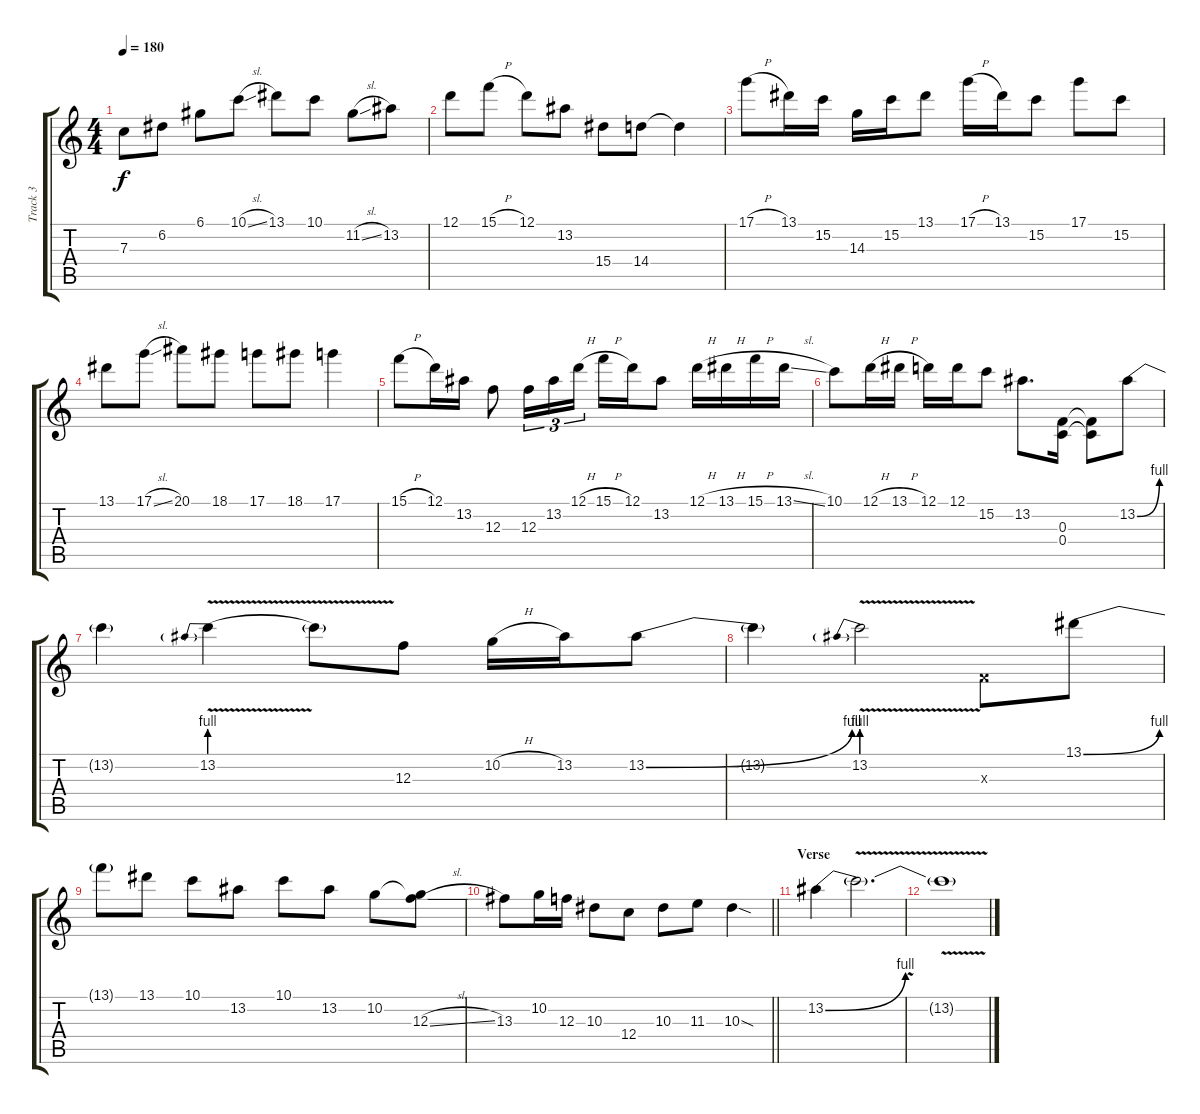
\track ("Track 3" "Track 3") {instrument distortionguitar}
\staff {score tabs}
\tuning (D4 A3 F3 C3 G2 C2) {hide}
\ts (4 4)
\tempo 180
\clef g2
\ks c
7.3{t}.8{dy f} 6.2.8 6.1.8 10.1{sl}.8 13.1.8 10.1.8 11.2{sl}.8 13.2.8 |
12.1.8 15.1{h}.8 12.1.8 13.2.8 15.4.8 14.4.8 14.4{t}.4 |
17.1{h}.8 13.1.16 15.2.16 14.3.16 15.2.16 13.1.8 17.1{h}.16 13.1.16 15.2.8 17.1.8 15.2.8 |
13.1.8 17.1{sl}.8 20.1.8 18.1.8 17.1.8 18.1.8 17.1.4 |
15.1{h}.8 12.1.16 13.2.16 12.3.8 12.3.16{tu (3 2)} 13.2.16{tu (3 2)} 12.1{h}.16{tu (3 2)} 15.1{h}.16 12.1.16 13.2.8 12.1{h}.16 13.1{h}.16 15.1{h}.16 13.1{sl}.16 |
10.1.8 12.1{h}.16 13.1{h}.16 12.1.16 12.1.16 15.2.8 13.2.8{d} (0.3 0.4).16 (0.3{t} 0.4{t}).8 13.2{be (bend 0 0 60 4)}.8 |
13.2{t}.4 13.2{be (prebend 0 4 60 4) v}.4 13.2{t}.8 12.3.8 10.2{h}.16 13.2.16 13.2{be (bend 0 0 60 4)}.8 |
13.2{t}.4 13.2{be (prebend 0 4 60 4) v}.2 0.3{x}.8 13.1{be (bend 0 0 60 4)}.8 |
13.1{t}.8 13.1.8 10.1.8 13.2.8 10.1.8 13.2.8 10.2.8 (10.2{t} 12.3{sl}).8 |
\barLineRight lightlight
13.3.8 10.2.16 12.3.16 10.3.8 12.4.8 10.3.8 11.3.8 10.3{sod}.4 |
\section ("" "Verse")
13.2{be (bend 0 0 60 4)}.4 13.2{v t}.2{d} |
13.2{t}.1{volume 0}
